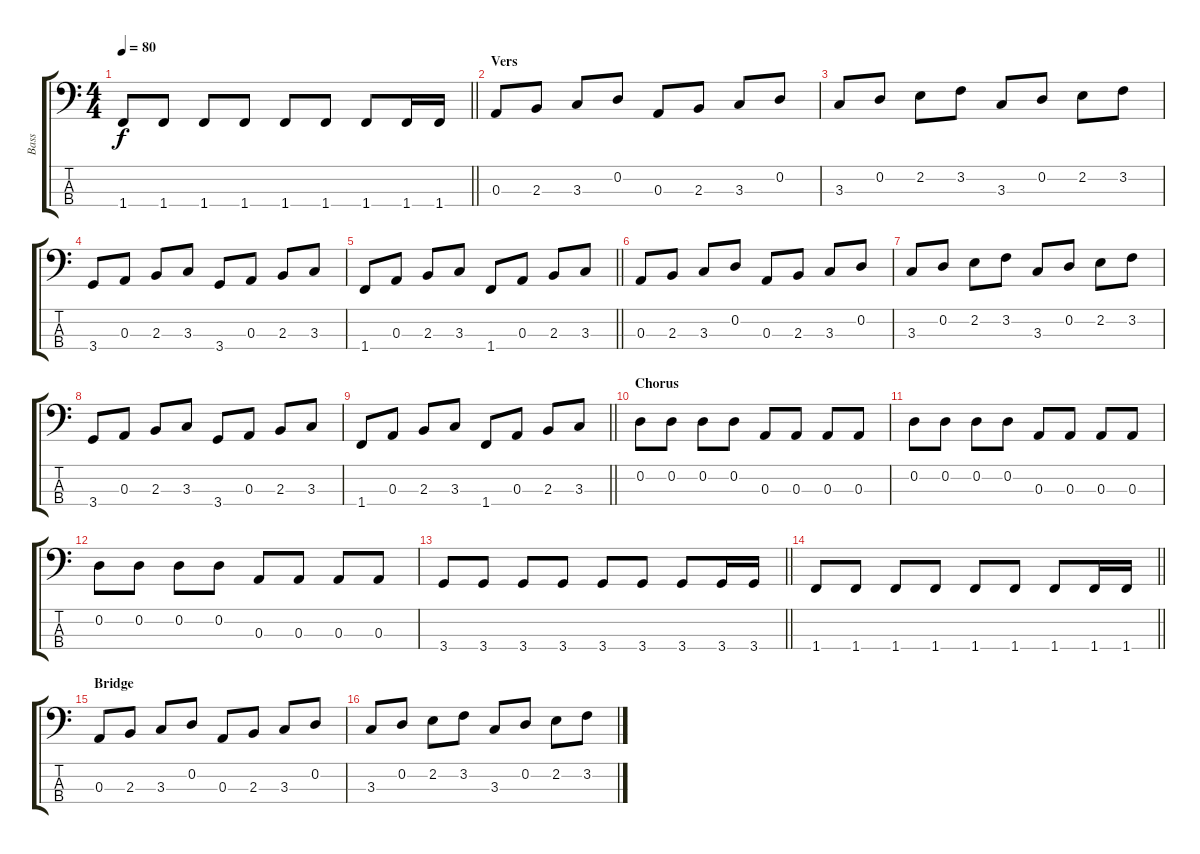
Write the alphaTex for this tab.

\track ("Bass " "Bass ") {instrument electricbassfinger}
\staff {score tabs}
\tuning (G2 D2 A1 E1) {hide}
\ts (4 4)
\tempo 80
\clef f4
\barLineRight lightlight
\ks c
1.4.8{dy f} 1.4.8 1.4.8 1.4.8 1.4.8 1.4.8 1.4.8 1.4.16 1.4.16 |
\section ("" "Vers")
0.3.8 2.3.8 3.3.8 0.2.8 0.3.8 2.3.8 3.3.8 0.2.8 |
3.3.8 0.2.8 2.2.8 3.2.8 3.3.8 0.2.8 2.2.8 3.2.8 |
3.4.8 0.3.8 2.3.8 3.3.8 3.4.8 0.3.8 2.3.8 3.3.8 |
\barLineRight lightlight
1.4.8 0.3.8 2.3.8 3.3.8 1.4.8 0.3.8 2.3.8 3.3.8 |
0.3.8 2.3.8 3.3.8 0.2.8 0.3.8 2.3.8 3.3.8 0.2.8 |
3.3.8 0.2.8 2.2.8 3.2.8 3.3.8 0.2.8 2.2.8 3.2.8 |
3.4.8 0.3.8 2.3.8 3.3.8 3.4.8 0.3.8 2.3.8 3.3.8 |
\barLineRight lightlight
1.4.8 0.3.8 2.3.8 3.3.8 1.4.8 0.3.8 2.3.8 3.3.8 |
\section ("" "Chorus")
0.2.8 0.2.8 0.2.8 0.2.8 0.3.8 0.3.8 0.3.8 0.3.8 |
0.2.8 0.2.8 0.2.8 0.2.8 0.3.8 0.3.8 0.3.8 0.3.8 |
0.2.8 0.2.8 0.2.8 0.2.8 0.3.8 0.3.8 0.3.8 0.3.8 |
\barLineRight lightlight
3.4.8 3.4.8 3.4.8 3.4.8 3.4.8 3.4.8 3.4.8 3.4.16 3.4.16 |
\barLineRight lightlight
1.4.8 1.4.8 1.4.8 1.4.8 1.4.8 1.4.8 1.4.8 1.4.16 1.4.16 |
\section ("" "Bridge")
0.3.8 2.3.8 3.3.8 0.2.8 0.3.8 2.3.8 3.3.8 0.2.8 |
3.3.8 0.2.8 2.2.8 3.2.8 3.3.8 0.2.8 2.2.8 3.2.8
